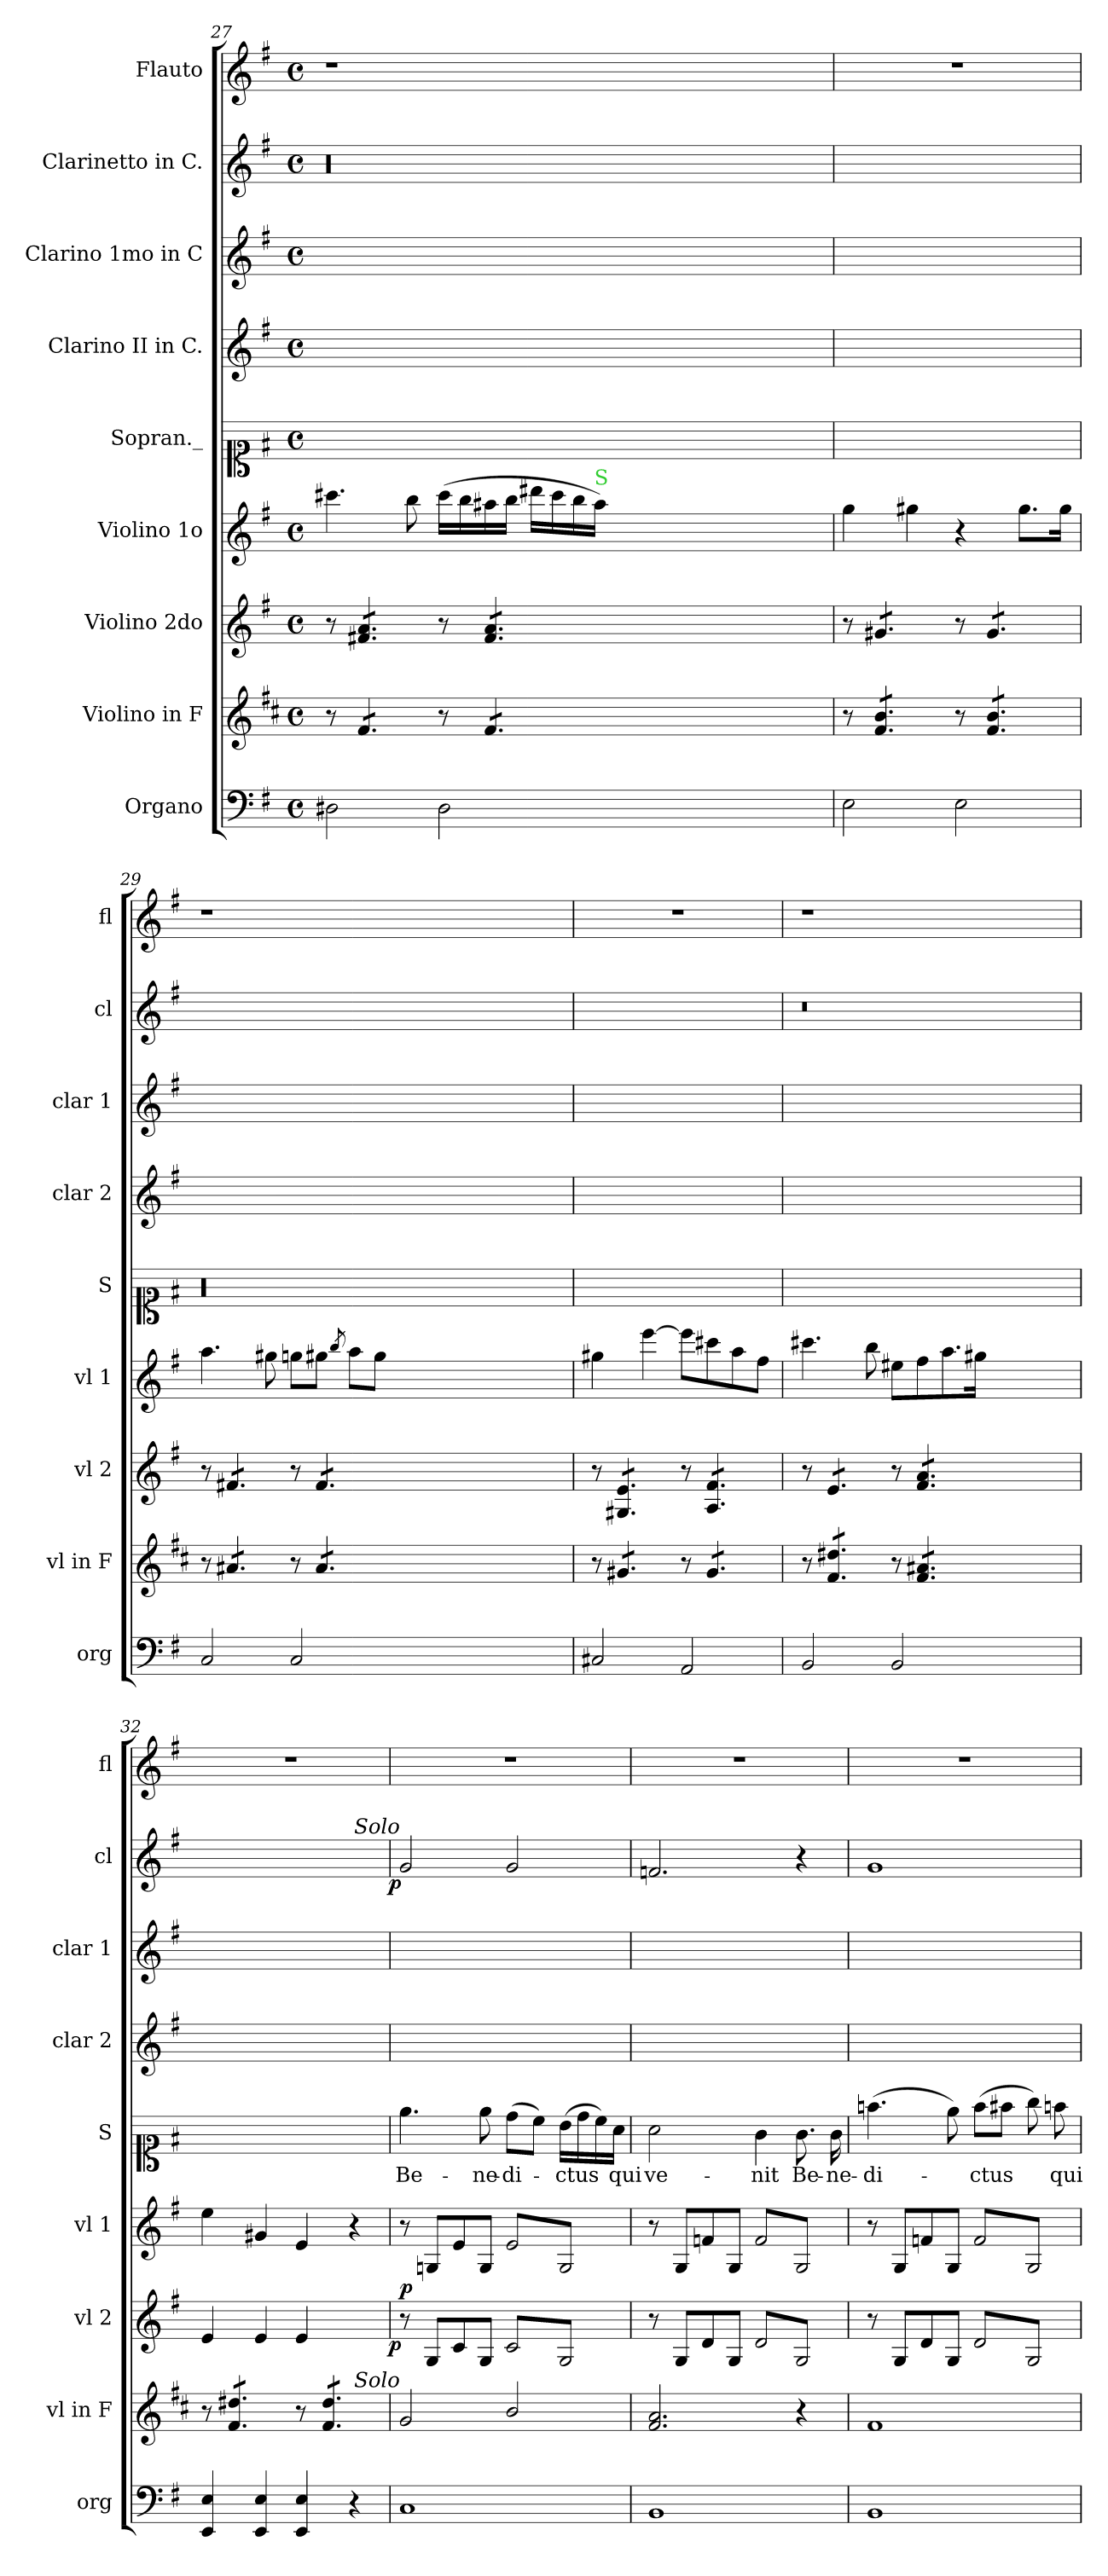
**kern	**kern	**kern	**dynam	**kern	**dynam	**kern	**text	**kern	**kern	**kern	**dynam	**kern
*part9	*part8	*part7	*part7	*part6	*part6	*part5	*part5	*part4	*part3	*part2	*part2	*part1
*staff9	*staff8	*staff7	*staff7	*staff6	*staff6	*staff5	*staff5	*staff4	*staff3	*staff2	*staff2	*staff1
*I"Organo	*I"Violino in F	*I"Violino 2do	*	*I"Violino 1o	*	*I"Sopran._	*	*I"Clarino II in C.	*I"Clarino 1mo in C	*I"Clarinetto in C.	*	*I"Flauto
*I'org	*I'vl in F	*I'vl 2	*	*I'vl 1	*	*I'S	*	*I'clar 2	*I'clar 1	*I'cl	*	*I'fl
*clefF4	*clefG2	*clefG2	*	*clefG2	*	*clefC1	*	*clefG2	*clefG2	*clefG2	*	*clefG2
*	*ITrd4c7	*	*	*	*	*	*	*	*	*	*	*
*k[f#]	*k[f#]	*k[f#]	*	*k[f#]	*	*k[f#]	*	*k[f#]	*k[f#]	*k[f#]	*	*k[f#]
*G:	*G:	*G:	*	*G:	*	*G:	*	*G:	*G:	*G:	*	*G:
*M4/4	*M4/4	*M4/4	*	*M4/4	*	*M4/4	*	*M4/4	*M4/4	*M4/4	*	*M4/4
*met(c)	*met(c)	*met(c)	*	*met(c)	*	*met(c)	*	*met(c)	*met(c)	*met(c)	*	*met(c)
=27	=27	=27	=27	=27	=27	=27	=27	=27	=27	=27	=27	=27
2D#X\	8r	8r	.	4.ccc#X\	.	00ryy	.	1ryy	1ryy	00r	.	1r
*	*tremolo	*	*	*	*	*	*	*	*	*	*	*
*	*	*tremolo	*	*	*	*	*	*	*	*	*	*
.	8B/L	8f#X/ 8a/L	.	.	.	.	.	.	.	.	.	.
.	8B/	8f#X/ 8a/	.	.	.	.	.	.	.	.	.	.
.	8B/J	8f#X/ 8a/J	.	8bb\	.	.	.	.	.	.	.	.
2D#\	8r	8r	.	(16ccc#\LL	.	.	.	.	.	.	.	.
.	.	.	.	16bb\	.	.	.	.	.	.	.	.
.	8B/L	8f#/ 8a/L	.	16aa#X\	.	.	.	.	.	.	.	.
.	.	.	.	16bb\JJ	.	.	.	.	.	.	.	.
.	8B/	8f#/ 8a/	.	16ddd#X\LL	.	.	.	.	.	.	.	.
.	.	.	.	16ccc#\	.	.	.	.	.	.	.	.
.	8B/J	8f#/ 8a/J	.	16bb\	.	.	.	.	.	.	.	.
!	!	!	!	!LO:TX:a:color=limegreen:t=S	!	!	!	!	!	!	!	!
.	.	.	.	16aa#\JJ)	.	.	.	.	.	.	.	.
0.ryy	0.ryy	0.ryy	.	0.ryy	.	.	.	0.ryy	0.ryy	.	.	0.ryy
=28	=28	=28	=28	=28	=28	=28	=28	=28	=28	=28	=28	=28
2E\	8r	8r	.	4gg\	.	1ryy	.	1ryy	1ryy	1ryy	.	1r
.	8B/ 8e/L	8g#X/L	.	.	.	.	.	.	.	.	.	.
.	8B/ 8e/	8g#X/	.	4gg#X\	.	.	.	.	.	.	.	.
.	8B/ 8e/J	8g#X/J	.	.	.	.	.	.	.	.	.	.
2E\	8r	8r	.	4r	.	.	.	.	.	.	.	.
.	8B/ 8e/L	8g#/L	.	.	.	.	.	.	.	.	.	.
.	8B/ 8e/	8g#/	.	8.gg#\L	.	.	.	.	.	.	.	.
.	8B/ 8e/J	8g#/J	.	.	.	.	.	.	.	.	.	.
.	.	.	.	16gg#\Jk	.	.	.	.	.	.	.	.
=29	=29	=29	=29	=29	=29	=29	=29	=29	=29	=29	=29	=29
2C/	8r	8r	.	4.aa\	.	00r	.	1ryy	1ryy	00ryy	.	1r
.	8d#X/L	8f#X/L	.	.	.	.	.	.	.	.	.	.
.	8d#X/	8f#X/	.	.	.	.	.	.	.	.	.	.
.	8d#X/J	8f#X/J	.	8gg#X\	.	.	.	.	.	.	.	.
2C/	8r	8r	.	8ggn\L	.	.	.	.	.	.	.	.
.	8d#/L	8f#/L	.	8gg#X\J	.	.	.	.	.	.	.	.
.	.	.	.	8qbb/	.	.	.	.	.	.	.	.
.	8d#/	8f#/	.	8aa\L	.	.	.	.	.	.	.	.
.	8d#/J	8f#/J	.	8gg#\J	.	.	.	.	.	.	.	.
0.ryy	0.ryy	0.ryy	.	0.ryy	.	.	.	0.ryy	0.ryy	.	.	0.ryy
=30	=30	=30	=30	=30	=30	=30	=30	=30	=30	=30	=30	=30
2C#X/	8r	8r	.	4gg#X\	.	1ryy	.	1ryy	1ryy	1ryy	.	1r
.	8c#X/L	8G#X/ 8e/L	.	.	.	.	.	.	.	.	.	.
.	8c#X/	8G#X/ 8e/	.	[4eee\	.	.	.	.	.	.	.	.
.	8c#X/J	8G#X/ 8e/J	.	.	.	.	.	.	.	.	.	.
2AA/	8r	8r	.	8eee\L]	.	.	.	.	.	.	.	.
.	8c#/L	8A/ 8f#/L	.	8ccc#X\	.	.	.	.	.	.	.	.
.	8c#/	8A/ 8f#/	.	8aa\	.	.	.	.	.	.	.	.
.	8c#/J	8A/ 8f#/J	.	8ff#\J	.	.	.	.	.	.	.	.
=31	=31	=31	=31	=31	=31	=31	=31	=31	=31	=31	=31	=31
2BB/	8r	8r	.	4.ccc#X\	.	0ryy	.	1ryy	1ryy	0r	.	1r
.	8B/ 8g#X/L	8e/L	.	.	.	.	.	.	.	.	.	.
.	8B/ 8g#X/	8e/	.	.	.	.	.	.	.	.	.	.
.	8B/ 8g#X/J	8e/J	.	8bb\	.	.	.	.	.	.	.	.
2BB/	8r	8r	.	8ee#X\L	.	.	.	.	.	.	.	.
.	8B/ 8d#X/L	8f#/ 8a/L	.	8ff#\	.	.	.	.	.	.	.	.
.	8B/ 8d#X/	8f#/ 8a/	.	8.aa\	.	.	.	.	.	.	.	.
.	8B/ 8d#X/J	8f#/ 8a/J	.	.	.	.	.	.	.	.	.	.
*	*	*Xtremolo	*	*	*	*	*	*	*	*	*	*
.	.	.	.	16gg#X\Jk	.	.	.	.	.	.	.	.
1ryy	1ryy	1ryy	.	1ryy	.	.	.	1ryy	1ryy	.	.	1ryy
=32	=32	=32	=32	=32	=32	=32	=32	=32	=32	=32	=32	=32
4EE/ 4E/	8r	4e/	.	4ee\	.	1ryy	.	1ryy	1ryy	1ryy	.	1r
.	8B/ 8g#X/L	.	.	.	.	.	.	.	.	.	.	.
4EE/ 4E/	8B/ 8g#X/	4e/	.	4g#X/	.	.	.	.	.	.	.	.
.	8B/ 8g#X/J	.	.	.	.	.	.	.	.	.	.	.
4EE/ 4E/	8r	4e/	.	4e/	.	.	.	.	.	.	.	.
.	8B/ 8g#/L	.	.	.	.	.	.	.	.	.	.	.
4r	8B/ 8g#/	4ryy	.	4r	.	.	.	.	.	.	.	.
.	8B/ 8g#/J	.	.	.	.	.	.	.	.	.	.	.
*	*Xtremolo	*	*	*	*	*	*	*	*	*	*	*
=33	=33	=33	=33	=33	=33	=33	=33	=33	=33	=33	=33	=33
!	!	!	!	!	!	!	!	!	!	!LO:TX:a:i:rj:t=Solo	!	!
!	!LO:TX:a:i:rj:t=Solo	!	!	!	!	!	!	!	!	!	!	!
!	!	!	!LO:DY:b:rj	!	!LO:DY:b	!	!	!	!	!	!LO:DY:b:rj	!
1C/	2c/	8r	p	8r	p	4.ee\	Be-	1ryy	1ryy	2g/	p	1r
.	.	8G/L	.	8Gn/L	.	.	.	.	.	.	.	.
.	.	8c/	.	8e/	.	.	.	.	.	.	.	.
.	.	8G/J	.	8G/J	.	8ee\	-ne-	.	.	.	.	.
*	*	*tremolo	*	*	*	*	*	*	*	*	*	*
*	*	*	*	*tremolo	*	*	*	*	*	*	*	*
.	2e/	8c/L	.	8e/L	.	(8dd\L	-di-	.	.	2g/	.	.
.	.	8G/	.	8G/	.	8cc\J)	.	.	.	.	.	.
.	.	8c/	.	8e/	.	(16b\LL	-ctus	.	.	.	.	.
.	.	.	.	.	.	16dd\	.	.	.	.	.	.
.	.	8G/J	.	8G/J	.	16cc\)	.	.	.	.	.	.
*	*	*	*	*Xtremolo	*	*	*	*	*	*	*	*
*	*	*Xtremolo	*	*	*	*	*	*	*	*	*	*
.	.	.	.	.	.	16a\JJ	qui	.	.	.	.	.
=34	=34	=34	=34	=34	=34	=34	=34	=34	=34	=34	=34	=34
1BB/	2.B/ 2.d/	8r	.	8r	.	2a\	ve-	1ryy	1ryy	2.fn/	.	1r
.	.	8G/L	.	8G/L	.	.	.	.	.	.	.	.
.	.	8d/	.	8fn/	.	.	.	.	.	.	.	.
.	.	8G/J	.	8G/J	.	.	.	.	.	.	.	.
*	*	*tremolo	*	*	*	*	*	*	*	*	*	*
*	*	*	*	*tremolo	*	*	*	*	*	*	*	*
.	.	8d/L	.	8f/L	.	4g\	-nit	.	.	.	.	.
.	.	8G/	.	8G/	.	.	.	.	.	.	.	.
.	4r	8d/	.	8f/	.	8.g\	Be-	.	.	4r	.	.
.	.	8G/J	.	8G/J	.	.	.	.	.	.	.	.
*	*	*	*	*Xtremolo	*	*	*	*	*	*	*	*
*	*	*Xtremolo	*	*	*	*	*	*	*	*	*	*
.	.	.	.	.	.	16g\	-ne-	.	.	.	.	.
=35	=35	=35	=35	=35	=35	=35	=35	=35	=35	=35	=35	=35
1BB/	1B/	8r	.	8r	.	(4.ffn\	-di-	1ryy	1ryy	1g/	.	1r
.	.	8G/L	.	8G/L	.	.	.	.	.	.	.	.
.	.	8d/	.	8fn/	.	.	.	.	.	.	.	.
.	.	8G/J	.	8G/J	.	8ee\)	.	.	.	.	.	.
*	*	*tremolo	*	*	*	*	*	*	*	*	*	*
*	*	*	*	*tremolo	*	*	*	*	*	*	*	*
.	.	8d/L	.	8f/L	.	(8ff\L	-ctus	.	.	.	.	.
.	.	8G/	.	8G/	.	8ff#X\J	.	.	.	.	.	.
.	.	8d/	.	8f/	.	8gg\)	.	.	.	.	.	.
.	.	8G/J	.	8G/J	.	8ffn\	qui	.	.	.	.	.
*	*	*	*	*Xtremolo	*	*	*	*	*	*	*	*
*	*	*Xtremolo	*	*	*	*	*	*	*	*	*	*
.	.	.	.	.	.	.	.	.	.	.	.	.
.	.	.	.	.	.	.	.	.	.	.	.	.
=	=	=	=	=	=	=	=	=	=	=	=	=
*-	*-	*-	*-	*-	*-	*-	*-	*-	*-	*-	*-	*-
